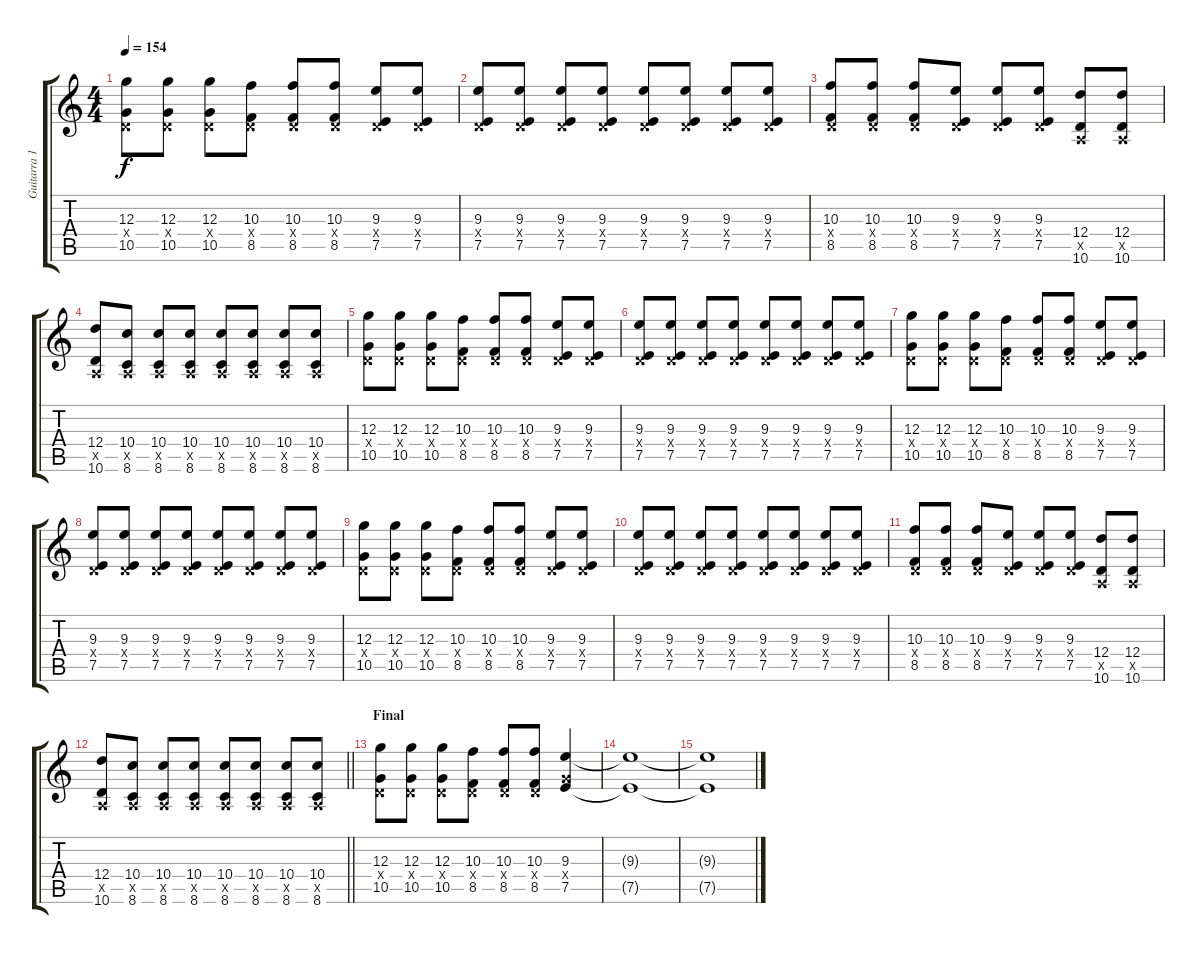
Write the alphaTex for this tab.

\track ("Guitarra 1" "Guitarra 1") {instrument overdrivenguitar}
\staff {score tabs}
\tuning (E4 B3 G3 D3 A2 E2) {hide}
\ts (4 4)
\tempo 154
\clef g2
\ks c
(12.3 0.4{x} 10.5).8{dy f} (12.3 0.4{x} 10.5).8 (12.3 0.4{x} 10.5).8 (10.3 0.4{x} 8.5).8 (10.3 0.4{x} 8.5).8 (10.3 0.4{x} 8.5).8 (9.3 0.4{x} 7.5).8 (9.3 0.4{x} 7.5).8 |
(9.3 0.4{x} 7.5).8 (9.3 0.4{x} 7.5).8 (9.3 0.4{x} 7.5).8 (9.3 0.4{x} 7.5).8 (9.3 0.4{x} 7.5).8 (9.3 0.4{x} 7.5).8 (9.3 0.4{x} 7.5).8 (9.3 0.4{x} 7.5).8 |
(10.3 0.4{x} 8.5).8 (10.3 0.4{x} 8.5).8 (10.3 0.4{x} 8.5).8 (9.3 0.4{x} 7.5).8 (9.3 0.4{x} 7.5).8 (9.3 0.4{x} 7.5).8 (12.4 0.5{x} 10.6).8 (12.4 0.5{x} 10.6).8 |
(12.4 0.5{x} 10.6).8 (10.4 0.5{x} 8.6).8 (10.4 0.5{x} 8.6).8 (10.4 0.5{x} 8.6).8 (10.4 0.5{x} 8.6).8 (10.4 0.5{x} 8.6).8 (10.4 0.5{x} 8.6).8 (10.4 0.5{x} 8.6).8 |
(12.3 0.4{x} 10.5).8 (12.3 0.4{x} 10.5).8 (12.3 0.4{x} 10.5).8 (10.3 0.4{x} 8.5).8 (10.3 0.4{x} 8.5).8 (10.3 0.4{x} 8.5).8 (9.3 0.4{x} 7.5).8 (9.3 0.4{x} 7.5).8 |
(9.3 0.4{x} 7.5).8 (9.3 0.4{x} 7.5).8 (9.3 0.4{x} 7.5).8 (9.3 0.4{x} 7.5).8 (9.3 0.4{x} 7.5).8 (9.3 0.4{x} 7.5).8 (9.3 0.4{x} 7.5).8 (9.3 0.4{x} 7.5).8 |
(12.3 0.4{x} 10.5).8 (12.3 0.4{x} 10.5).8 (12.3 0.4{x} 10.5).8 (10.3 0.4{x} 8.5).8 (10.3 0.4{x} 8.5).8 (10.3 0.4{x} 8.5).8 (9.3 0.4{x} 7.5).8 (9.3 0.4{x} 7.5).8 |
(9.3 0.4{x} 7.5).8 (9.3 0.4{x} 7.5).8 (9.3 0.4{x} 7.5).8 (9.3 0.4{x} 7.5).8 (9.3 0.4{x} 7.5).8 (9.3 0.4{x} 7.5).8 (9.3 0.4{x} 7.5).8 (9.3 0.4{x} 7.5).8 |
(12.3 0.4{x} 10.5).8 (12.3 0.4{x} 10.5).8 (12.3 0.4{x} 10.5).8 (10.3 0.4{x} 8.5).8 (10.3 0.4{x} 8.5).8 (10.3 0.4{x} 8.5).8 (9.3 0.4{x} 7.5).8 (9.3 0.4{x} 7.5).8 |
(9.3 0.4{x} 7.5).8 (9.3 0.4{x} 7.5).8 (9.3 0.4{x} 7.5).8 (9.3 0.4{x} 7.5).8 (9.3 0.4{x} 7.5).8 (9.3 0.4{x} 7.5).8 (9.3 0.4{x} 7.5).8 (9.3 0.4{x} 7.5).8 |
(10.3 0.4{x} 8.5).8 (10.3 0.4{x} 8.5).8 (10.3 0.4{x} 8.5).8 (9.3 0.4{x} 7.5).8 (9.3 0.4{x} 7.5).8 (9.3 0.4{x} 7.5).8 (12.4 0.5{x} 10.6).8 (12.4 0.5{x} 10.6).8 |
\barLineRight lightlight
(12.4 0.5{x} 10.6).8 (10.4 0.5{x} 8.6).8 (10.4 0.5{x} 8.6).8 (10.4 0.5{x} 8.6).8 (10.4 0.5{x} 8.6).8 (10.4 0.5{x} 8.6).8 (10.4 0.5{x} 8.6).8 (10.4 0.5{x} 8.6).8 |
\section ("" "Final")
(12.3 0.4{x} 10.5).8 (12.3 0.4{x} 10.5).8 (12.3 0.4{x} 10.5).8 (10.3 0.4{x} 8.5).8 (10.3 0.4{x} 8.5).8 (10.3 0.4{x} 8.5).8 (9.3 5.4{x} 7.5).4 |
(9.3{t} 7.5{t}).1 |
(9.3{t} 7.5{t}).1
